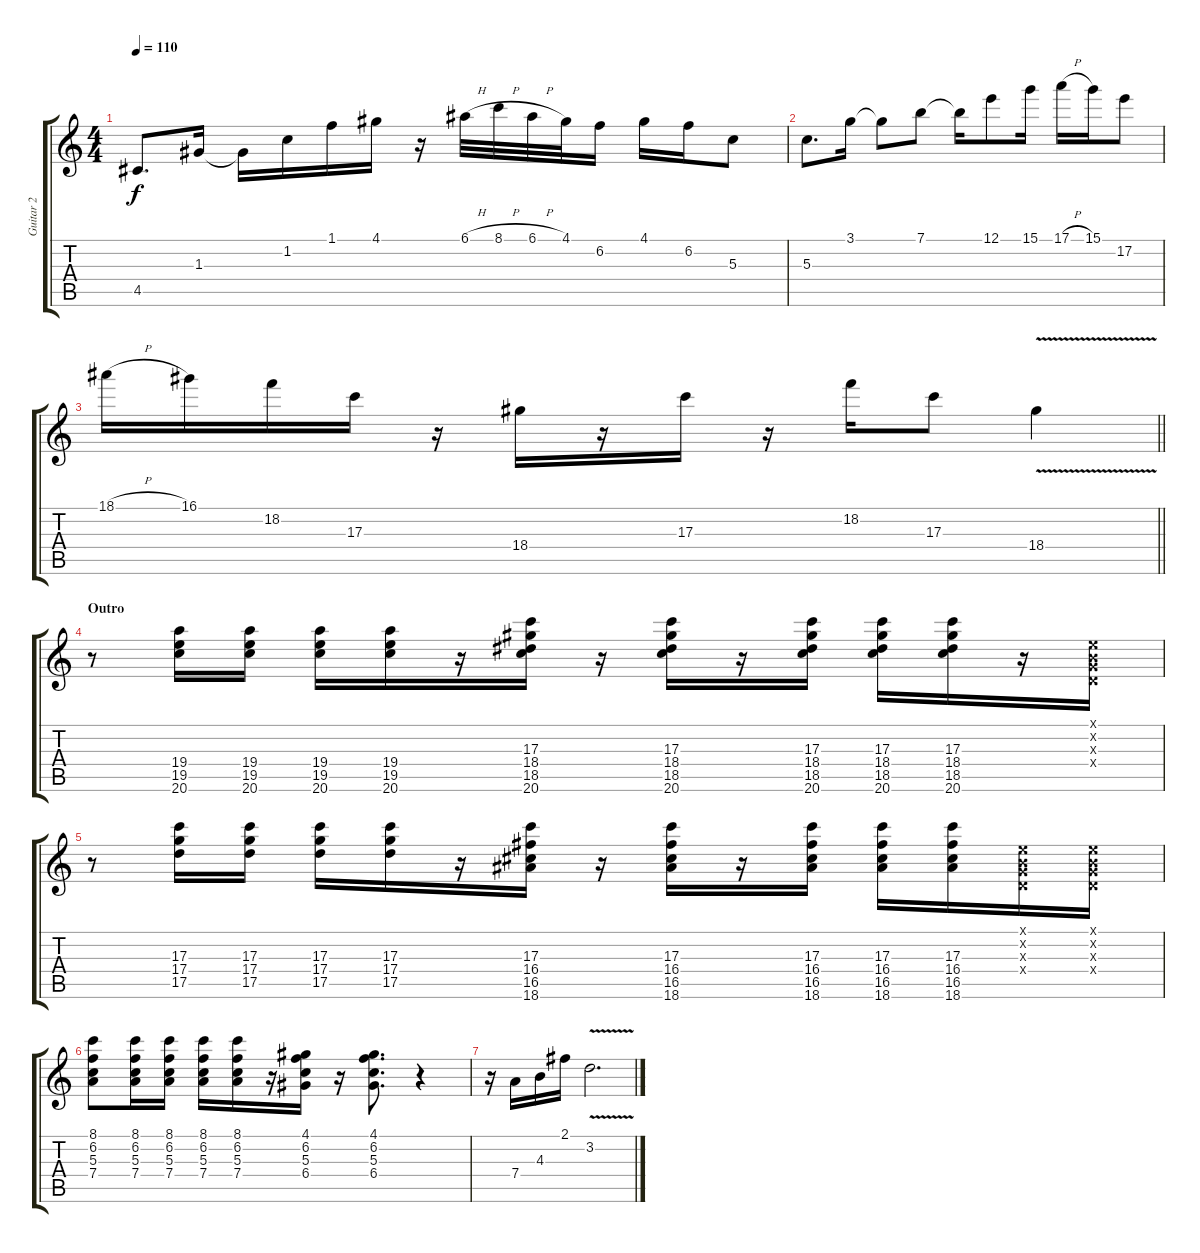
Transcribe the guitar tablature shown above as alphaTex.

\track ("Guitar 2" "Guitar 2") {instrument electricguitarjazz}
\staff {score tabs}
\tuning (E4 B3 G3 D3 A2 E2) {hide}
\ts (4 4)
\tempo 110
\clef g2
\ks c
4.5.8{d dy f} 1.3.16 1.3{t}.16 1.2.16 1.1.16 4.1.16 r.16 6.1{h}.32 8.1{h}.32 6.1{h}.32 4.1.32 6.2.16 4.1.16 6.2.16 5.3.8 |
5.3.8{d} 3.1.16 3.1{t}.8 7.1.8 7.1{t}.16 12.1.8 15.1.16 17.1{h}.16 15.1.16 17.2.8 |
\barLineRight lightlight
18.1{h}.16 16.1.16 18.2.16 17.3.16 r.16 18.4.16 r.16 17.3.16 r.16 18.2.16 17.3.8 18.4{v}.4 |
\section ("" "Outro")
r.8 (19.4 19.5 20.6).16 (19.4 19.5 20.6).16 (19.4 19.5 20.6).16 (19.4 19.5 20.6).16 r.16 (17.3 18.4 18.5 20.6).16 r.16 (17.3 18.4 18.5 20.6).16 r.16 (17.3 18.4 18.5 20.6).16 (17.3 18.4 18.5 20.6).16 (17.3 18.4 18.5 20.6).16 r.16 (0.1{x} 0.2{x} 0.3{x} 0.4{x}).16 |
r.8 (17.3 17.4 17.5).16 (17.3 17.4 17.5).16 (17.3 17.4 17.5).16 (17.3 17.4 17.5).16 r.16 (17.3 16.4 16.5 18.6).16 r.16 (17.3 16.4 16.5 18.6).16 r.16 (17.3 16.4 16.5 18.6).16 (17.3 16.4 16.5 18.6).16 (17.3 16.4 16.5 18.6).16 (0.1{x} 0.2{x} 0.3{x} 0.4{x}).16 (0.1{x} 0.2{x} 0.3{x} 0.4{x}).16 |
(8.1 6.2 5.3 7.4).8 (8.1 6.2 5.3 7.4).16 (8.1 6.2 5.3 7.4).16 (8.1 6.2 5.3 7.4).16 (8.1 6.2 5.3 7.4).16 r.16 (4.1 6.2 5.3 6.4).16 r.16 (4.1 6.2 5.3 6.4).8{d} r.4 |
r.16 7.4.16 4.3.16 2.1.16 3.2{v}.2{d txt ""}
